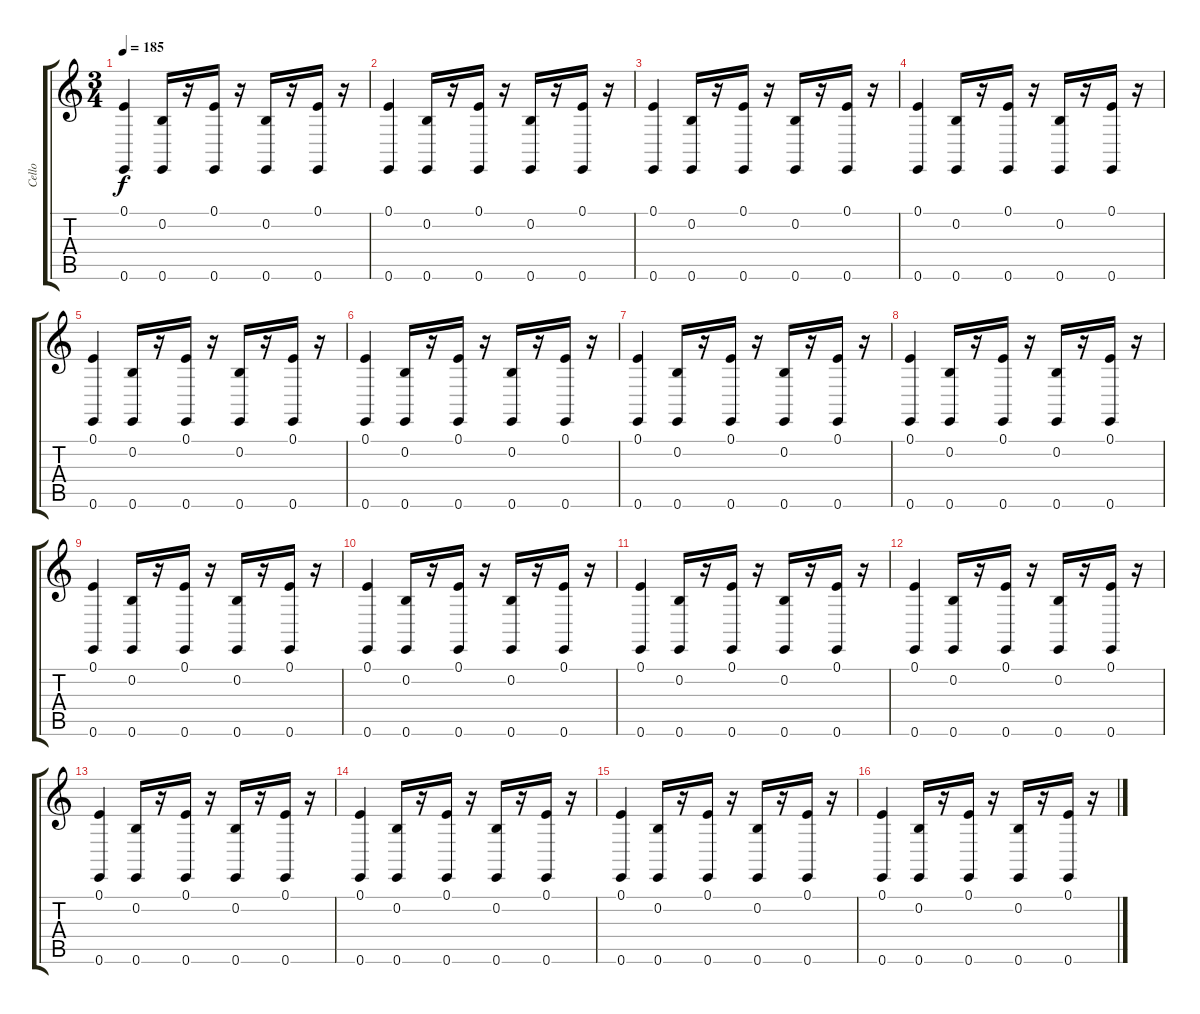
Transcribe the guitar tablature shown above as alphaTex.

\track ("Cello" "Cello") {instrument cello}
\staff {score tabs}
\tuning (E4 B3 G3 D3 A2 E2) {hide}
\ts (3 4)
\tempo 185
\clef g2
\ks c
(0.1 0.6).4{dy f} (0.2 0.6).16 r.16 (0.1 0.6).16 r.16 (0.2 0.6).16 r.16 (0.1 0.6).16 r.16 |
(0.1 0.6).4 (0.2 0.6).16 r.16 (0.1 0.6).16 r.16 (0.2 0.6).16 r.16 (0.1 0.6).16 r.16 |
(0.1 0.6).4 (0.2 0.6).16 r.16 (0.1 0.6).16 r.16 (0.2 0.6).16 r.16 (0.1 0.6).16 r.16 |
(0.1 0.6).4 (0.2 0.6).16 r.16 (0.1 0.6).16 r.16 (0.2 0.6).16 r.16 (0.1 0.6).16 r.16 |
(0.1 0.6).4 (0.2 0.6).16 r.16 (0.1 0.6).16 r.16 (0.2 0.6).16 r.16 (0.1 0.6).16 r.16 |
(0.1 0.6).4 (0.2 0.6).16 r.16 (0.1 0.6).16 r.16 (0.2 0.6).16 r.16 (0.1 0.6).16 r.16 |
(0.1 0.6).4 (0.2 0.6).16 r.16 (0.1 0.6).16 r.16 (0.2 0.6).16 r.16 (0.1 0.6).16 r.16 |
(0.1 0.6).4 (0.2 0.6).16 r.16 (0.1 0.6).16 r.16 (0.2 0.6).16 r.16 (0.1 0.6).16 r.16 |
(0.1 0.6).4 (0.2 0.6).16 r.16 (0.1 0.6).16 r.16 (0.2 0.6).16 r.16 (0.1 0.6).16 r.16 |
(0.1 0.6).4 (0.2 0.6).16 r.16 (0.1 0.6).16 r.16 (0.2 0.6).16 r.16 (0.1 0.6).16 r.16 |
(0.1 0.6).4 (0.2 0.6).16 r.16 (0.1 0.6).16 r.16 (0.2 0.6).16 r.16 (0.1 0.6).16 r.16 |
(0.1 0.6).4 (0.2 0.6).16 r.16 (0.1 0.6).16 r.16 (0.2 0.6).16 r.16 (0.1 0.6).16 r.16 |
(0.1 0.6).4 (0.2 0.6).16 r.16 (0.1 0.6).16 r.16 (0.2 0.6).16 r.16 (0.1 0.6).16 r.16 |
(0.1 0.6).4 (0.2 0.6).16 r.16 (0.1 0.6).16 r.16 (0.2 0.6).16 r.16 (0.1 0.6).16 r.16 |
(0.1 0.6).4 (0.2 0.6).16 r.16 (0.1 0.6).16 r.16 (0.2 0.6).16 r.16 (0.1 0.6).16 r.16 |
(0.1 0.6).4 (0.2 0.6).16 r.16 (0.1 0.6).16 r.16 (0.2 0.6).16 r.16 (0.1 0.6).16 r.16
